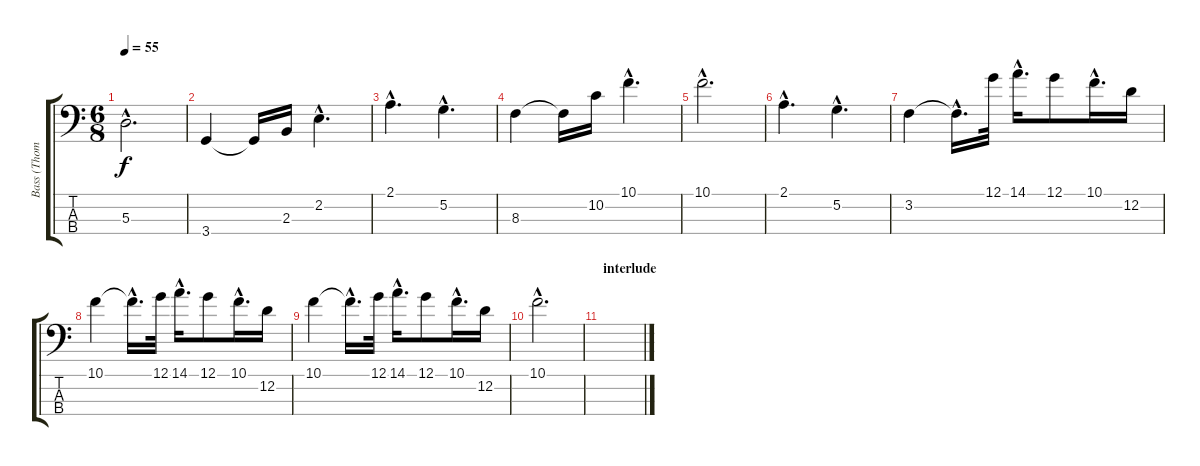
\track ("Bass (Thompson)" "Bass (Thom") {instrument electricbassfinger}
\staff {score tabs}
\tuning (G2 D2 A1 E1) {hide}
\ts (6 8)
\tempo 55
\clef f4
\ks c
5.3{hac}.2{d dy f} |
3.4.4 3.4{t}.16 2.3.16 2.2{hac}.4{d} |
2.1{hac}.4{d} 5.2{hac}.4{d} |
8.3.4 8.3{t}.16 10.2.16 10.1{hac}.4{d} |
10.1{hac}.2{d} |
2.1{hac}.4{d} 5.2{hac}.4{d} |
3.2.4 3.2{hac t}.16{d} 12.1.32 14.1{hac}.16{d} 12.1.8 10.1{hac}.16{d} 12.2.16 |
10.1.4 10.1{hac t}.16{d} 12.1.32 14.1{hac}.16{d} 12.1.8 10.1{hac}.16{d} 12.2.16 |
10.1.4 10.1{hac t}.16{d} 12.1.32 14.1{hac}.16{d} 12.1.8 10.1{hac}.16{d} 12.2.16 |
10.1{hac}.2{d} |
\section ("" "interlude")
